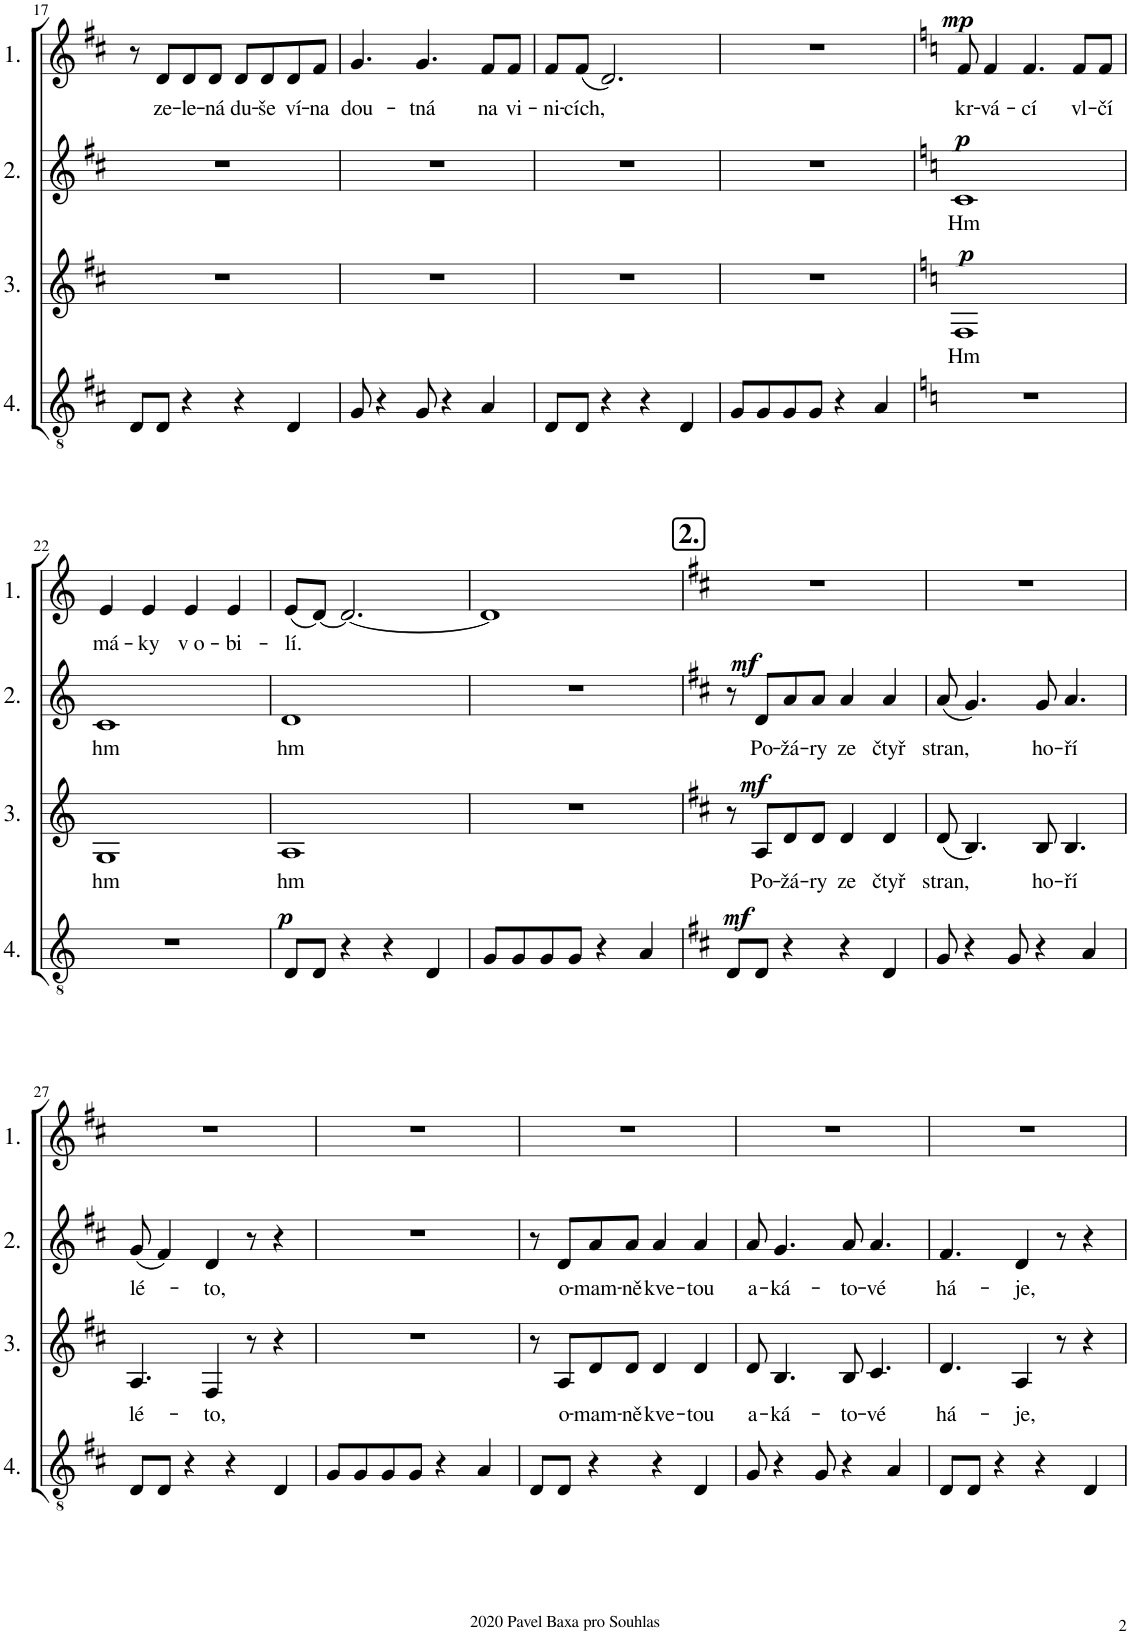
**kern	**dynam	**kern	**text	**dynam	**kern	**text	**dynam	**kern	**text	**dynam
*part4	*part4	*part3	*part3	*part3	*part2	*part2	*part2	*part1	*part1	*part1
*staff4	*staff4	*staff3	*staff3	*staff3	*staff2	*staff2	*staff2	*staff1	*staff1	*staff1
*I"4.	*	*I"3.	*	*	*I"2.	*	*	*I"1.	*	*
!!LO:PB:g=z
*clefGv2	*	*clefG2	*	*	*clefG2	*	*	*clefG2	*	*
*k[f#c#]	*	*k[f#c#]	*	*	*k[f#c#]	*	*	*k[f#c#]	*	*
*M4/4	*	*M4/4	*	*	*M4/4	*	*	*M4/4	*	*
=17	=17	=17	=17	=17	=17	=17	=17	=17	=17	=17
8D/L	.	1r	.	.	1r	.	.	8r	.	.
!	!	!	!	!	!	!	!	!	!LO:LY:b	!
8D/J	.	.	.	.	.	.	.	8d/L	ze-	.
!	!	!	!	!	!	!	!	!	!LO:LY:b	!
4r	.	.	.	.	.	.	.	8d/	-le-	.
!	!	!	!	!	!	!	!	!	!LO:LY:b	!
.	.	.	.	.	.	.	.	8d/J	-ná	.
!	!	!	!	!	!	!	!	!	!LO:LY:b	!
4r	.	.	.	.	.	.	.	8d/L	du-	.
!	!	!	!	!	!	!	!	!	!LO:LY:b	!
.	.	.	.	.	.	.	.	8d/	-še	.
!	!	!	!	!	!	!	!	!	!LO:LY:b	!
4D/	.	.	.	.	.	.	.	8d/	ví-	.
!	!	!	!	!	!	!	!	!	!LO:LY:b	!
.	.	.	.	.	.	.	.	8f#/J	-na	.
=18	=18	=18	=18	=18	=18	=18	=18	=18	=18	=18
!	!	!	!	!	!	!	!	!	!LO:LY:b	!
8G/	.	1r	.	.	1r	.	.	4.g/	dou-	.
4r	.	.	.	.	.	.	.	.	.	.
!	!	!	!	!	!	!	!	!	!LO:LY:b	!
8G/	.	.	.	.	.	.	.	4.g/	-tná	.
4r	.	.	.	.	.	.	.	.	.	.
!	!	!	!	!	!	!	!	!	!LO:LY:b	!
4A/	.	.	.	.	.	.	.	8f#/L	na	.
!	!	!	!	!	!	!	!	!	!LO:LY:b	!
.	.	.	.	.	.	.	.	8f#/J	vi-	.
=19	=19	=19	=19	=19	=19	=19	=19	=19	=19	=19
!	!	!	!	!	!	!	!	!	!LO:LY:b	!
8D/L	.	1r	.	.	1r	.	.	8f#/L	-ni-	.
!	!	!	!	!	!	!	!	!	!LO:LY:b	!
8D/J	.	.	.	.	.	.	.	(8f#/J	-cích,	.
4r	.	.	.	.	.	.	.	2.d/)	.	.
4r	.	.	.	.	.	.	.	.	.	.
4D/	.	.	.	.	.	.	.	.	.	.
=20	=20	=20	=20	=20	=20	=20	=20	=20	=20	=20
8G/L	.	1r	.	.	1r	.	.	1r	.	.
8G/	.	.	.	.	.	.	.	.	.	.
8G/	.	.	.	.	.	.	.	.	.	.
8G/J	.	.	.	.	.	.	.	.	.	.
4r	.	.	.	.	.	.	.	.	.	.
4A/	.	.	.	.	.	.	.	.	.	.
=21	=21	=21	=21	=21	=21	=21	=21	=21	=21	=21
*k[]	*	*k[]	*	*	*k[]	*	*	*k[]	*	*
!	!	!	!LO:LY:b	!LO:DY:a	!	!LO:LY:b	!LO:DY:a	!	!LO:LY:b	!LO:DY:a
1r	.	1F	Hm	p	1c	Hm	p	8f/	kr-	mp
!	!	!	!	!	!	!	!	!	!LO:LY:b	!
.	.	.	.	.	.	.	.	4f/	-vá-	.
!	!	!	!	!	!	!	!	!	!LO:LY:b	!
.	.	.	.	.	.	.	.	4.f/	-cí	.
!	!	!	!	!	!	!	!	!	!LO:LY:b	!
.	.	.	.	.	.	.	.	8f/L	vl-	.
!	!	!	!	!	!	!	!	!	!LO:LY:b	!
.	.	.	.	.	.	.	.	8f/J	-čí	.
!!LO:LB:g=z
=22	=22	=22	=22	=22	=22	=22	=22	=22	=22	=22
!	!	!	!LO:LY:b	!	!	!LO:LY:b	!	!	!LO:LY:b	!
1r	.	1G	hm	.	1c	hm	.	4e/	má-	.
!	!	!	!	!	!	!	!	!	!LO:LY:b	!
.	.	.	.	.	.	.	.	4e/	-ky	.
!	!	!	!	!	!	!	!	!	!LO:LY:b	!
.	.	.	.	.	.	.	.	4e/	v o-	.
!	!	!	!	!	!	!	!	!	!LO:LY:b	!
.	.	.	.	.	.	.	.	4e/	-bi-	.
=23	=23	=23	=23	=23	=23	=23	=23	=23	=23	=23
!	!LO:DY:a	!	!LO:LY:b	!	!	!LO:LY:b	!	!	!LO:LY:b	!
8D/L	p	1A	hm	.	1d	hm	.	(8e/L	-lí.	.
8D/J	.	.	.	.	.	.	.	[8d/J)	.	.
4r	.	.	.	.	.	.	.	2.d/_	.	.
4r	.	.	.	.	.	.	.	.	.	.
4D/	.	.	.	.	.	.	.	.	.	.
=24	=24	=24	=24	=24	=24	=24	=24	=24	=24	=24
8G/L	.	1r	.	.	1r	.	.	1d]	.	.
8G/	.	.	.	.	.	.	.	.	.	.
8G/	.	.	.	.	.	.	.	.	.	.
8G/J	.	.	.	.	.	.	.	.	.	.
4r	.	.	.	.	.	.	.	.	.	.
4A/	.	.	.	.	.	.	.	.	.	.
=25	=25	=25	=25	=25	=25	=25	=25	=25	=25	=25
*k[f#c#]	*	*k[f#c#]	*	*	*k[f#c#]	*	*	*k[f#c#]	*	*
!	!LO:DY:a	!	!	!	!	!	!	!	!	!
8D/L	mf	8r	.	.	8r	.	.	1r	.	.
!	!	!	!LO:LY:b	!LO:DY:a	!	!LO:LY:b	!LO:DY:a	!	!	!
8D/J	.	8A/L	Po-	mf	8d/L	Po-	mf	.	.	.
!	!	!	!LO:LY:b	!	!	!LO:LY:b	!	!	!	!
4r	.	8d/	-žá-	.	8a/	-žá-	.	.	.	.
!	!	!	!LO:LY:b	!	!	!LO:LY:b	!	!	!	!
.	.	8d/J	-ry	.	8a/J	-ry	.	.	.	.
!	!	!	!LO:LY:b	!	!	!LO:LY:b	!	!	!	!
4r	.	4d/	ze	.	4a/	ze	.	.	.	.
!	!	!	!LO:LY:b	!	!	!LO:LY:b	!	!	!	!
4D/	.	4d/	čtyř	.	4a/	čtyř	.	.	.	.
=26	=26	=26	=26	=26	=26	=26	=26	=26	=26	=26
!	!	!	!LO:LY:b	!	!	!LO:LY:b	!	!	!	!
8G/	.	(8d/	stran,	.	(8a/	stran,	.	1r	.	.
4r	.	4.B/)	.	.	4.g/)	.	.	.	.	.
8G/	.	.	.	.	.	.	.	.	.	.
!	!	!	!LO:LY:b	!	!	!LO:LY:b	!	!	!	!
4r	.	8B/	ho-	.	8g/	ho-	.	.	.	.
!	!	!	!LO:LY:b	!	!	!LO:LY:b	!	!	!	!
.	.	4.B/	-ří	.	4.a/	-ří	.	.	.	.
4A/	.	.	.	.	.	.	.	.	.	.
!!LO:LB:g=z
=27	=27	=27	=27	=27	=27	=27	=27	=27	=27	=27
!	!	!	!LO:LY:b	!	!	!LO:LY:b	!	!	!	!
8D/L	.	4.A/	lé-	.	(8g/	lé-	.	1r	.	.
8D/J	.	.	.	.	4f#/)	.	.	.	.	.
4r	.	.	.	.	.	.	.	.	.	.
!	!	!	!LO:LY:b	!	!	!LO:LY:b	!	!	!	!
.	.	4F#/	-to,	.	4d/	-to,	.	.	.	.
4r	.	.	.	.	.	.	.	.	.	.
.	.	8r	.	.	8r	.	.	.	.	.
4D/	.	4r	.	.	4r	.	.	.	.	.
=28	=28	=28	=28	=28	=28	=28	=28	=28	=28	=28
8G/L	.	1r	.	.	1r	.	.	1r	.	.
8G/	.	.	.	.	.	.	.	.	.	.
8G/	.	.	.	.	.	.	.	.	.	.
8G/J	.	.	.	.	.	.	.	.	.	.
4r	.	.	.	.	.	.	.	.	.	.
4A/	.	.	.	.	.	.	.	.	.	.
=29	=29	=29	=29	=29	=29	=29	=29	=29	=29	=29
8D/L	.	8r	.	.	8r	.	.	1r	.	.
!	!	!	!LO:LY:b	!	!	!LO:LY:b	!	!	!	!
8D/J	.	8A/L	o-	.	8d/L	o-	.	.	.	.
!	!	!	!LO:LY:b	!	!	!LO:LY:b	!	!	!	!
4r	.	8d/	-mam-	.	8a/	-mam-	.	.	.	.
!	!	!	!LO:LY:b	!	!	!LO:LY:b	!	!	!	!
.	.	8d/J	-ně	.	8a/J	-ně	.	.	.	.
!	!	!	!LO:LY:b	!	!	!LO:LY:b	!	!	!	!
4r	.	4d/	kve-	.	4a/	kve-	.	.	.	.
!	!	!	!LO:LY:b	!	!	!LO:LY:b	!	!	!	!
4D/	.	4d/	-tou	.	4a/	-tou	.	.	.	.
=30	=30	=30	=30	=30	=30	=30	=30	=30	=30	=30
!	!	!	!LO:LY:b	!	!	!LO:LY:b	!	!	!	!
8G/	.	8d/	a-	.	8a/	a-	.	1r	.	.
!	!	!	!LO:LY:b	!	!	!LO:LY:b	!	!	!	!
4r	.	4.B/	-ká-	.	4.g/	-ká-	.	.	.	.
8G/	.	.	.	.	.	.	.	.	.	.
!	!	!	!LO:LY:b	!	!	!LO:LY:b	!	!	!	!
4r	.	8B/	-to-	.	8a/	-to-	.	.	.	.
!	!	!	!LO:LY:b	!	!	!LO:LY:b	!	!	!	!
.	.	4.c#/	-vé	.	4.a/	-vé	.	.	.	.
4A/	.	.	.	.	.	.	.	.	.	.
=31	=31	=31	=31	=31	=31	=31	=31	=31	=31	=31
!	!	!	!LO:LY:b	!	!	!LO:LY:b	!	!	!	!
8D/L	.	4.d/	há-	.	4.f#/	há-	.	1r	.	.
8D/J	.	.	.	.	.	.	.	.	.	.
4r	.	.	.	.	.	.	.	.	.	.
!	!	!	!LO:LY:b	!	!	!LO:LY:b	!	!	!	!
.	.	4A/	-je,	.	4d/	-je,	.	.	.	.
4r	.	.	.	.	.	.	.	.	.	.
.	.	8r	.	.	8r	.	.	.	.	.
4D/	.	4r	.	.	4r	.	.	.	.	.
=	=	=	=	=	=	=	=	=	=	=
*-	*-	*-	*-	*-	*-	*-	*-	*-	*-	*-
